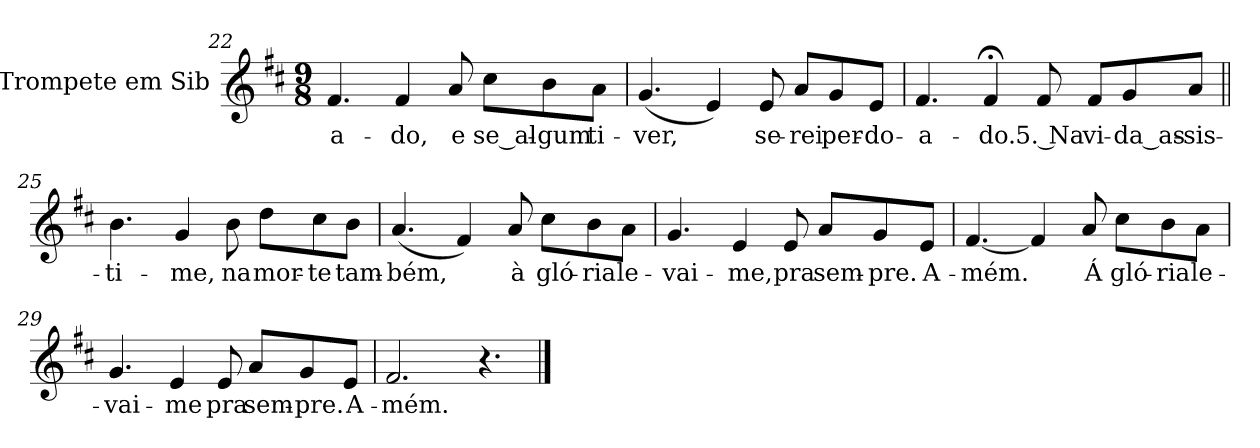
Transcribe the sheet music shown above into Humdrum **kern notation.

**kern	**text
*part1	*part1
*staff1	*staff1
*I"Trompete em Sib	*
*I'Tpte.	*
!!LO:LB:g=z
*clefG2	*
*ITrd1c2	*
*k[]	*
*C:	*
*M9/8	*
=22	=22
!	!LO:LY:b:color=#000000
4.ei/	-a-
!	!LO:LY:b:color=#000000
4ei/	-do,
!	!LO:LY:b:color=#000000
8gi/	e
!	!LO:LY:b:color=#000000
8bi\L	se_al-
!	!LO:LY:b:color=#000000
8ai\	-gum
!	!LO:LY:b:color=#000000
8gi\J	ti-
=23	=23
!	!LO:LY:b:color=#000000
(4.fi/	-ver,
4di/)	.
!	!LO:LY:b:color=#000000
8di/	se-
!	!LO:LY:b:color=#000000
8gi/L	-rei
!	!LO:LY:b:color=#000000
8fi/	per-
!	!LO:LY:b:color=#000000
8di/J	-do-
=24	=24
!	!LO:LY:b:color=#000000
4.ei/	-a-
!	!LO:LY:b:color=#000000
4e;i/	-do.
!	!LO:LY:b:color=#000000
8ei/	5. Na
!	!LO:LY:b:color=#000000
8ei/L	vi-
!	!LO:LY:b:color=#000000
8fi/	-da_as-
!	!LO:LY:b:color=#000000
8gi/J	-sis-
=25||	=25||
!	!LO:LY:b:color=#000000
4.ai\	-ti-
!	!LO:LY:b:color=#000000
4fi/	-me,
!	!LO:LY:b:color=#000000
8ai\	na
!	!LO:LY:b:color=#000000
8cci\L	mor-
!	!LO:LY:b:color=#000000
8bi\	-te
!	!LO:LY:b:color=#000000
8ai\J	tam-
!!LO:LB:g=z
=26	=26
!	!LO:LY:b:color=#000000
(4.gi/	-bém,
4ei/)	.
!	!LO:LY:b:color=#000000
8gi/	à
!	!LO:LY:b:color=#000000
8bi\L	gló-
!	!LO:LY:b:color=#000000
8ai\	-ria
!	!LO:LY:b:color=#000000
8gi\J	le-
=27	=27
!	!LO:LY:b:color=#000000
4.fi/	-vai-
!	!LO:LY:b:color=#000000
4di/	-me,
!	!LO:LY:b:color=#000000
8di/	pra
!	!LO:LY:b:color=#000000
8gi/L	sem-
!	!LO:LY:b:color=#000000
8fi/	-pre.
!	!LO:LY:b:color=#000000
8di/J	A-
!!LO:LB:g=z
=28	=28
!	!LO:LY:b:color=#000000
[<4.ei/	-mém.
4ei/]	.
!	!LO:LY:b:color=#000000
8gi/	Á
!	!LO:LY:b:color=#000000
8bi\L	gló-
!	!LO:LY:b:color=#000000
8ai\	-ria
!	!LO:LY:b:color=#000000
8gi\J	le-
=29	=29
!	!LO:LY:b:color=#000000
4.fi/	-vai-
!	!LO:LY:b:color=#000000
4di/	-me
!	!LO:LY:b:color=#000000
8di/	pra
!	!LO:LY:b:color=#000000
8gi/L	sem-
!	!LO:LY:b:color=#000000
8fi/	-pre.
!	!LO:LY:b:color=#000000
8di/J	A-
=30	=30
!	!LO:LY:b:color=#000000
2.ei/	-mém.
4.r	.
==	==
*-	*-
